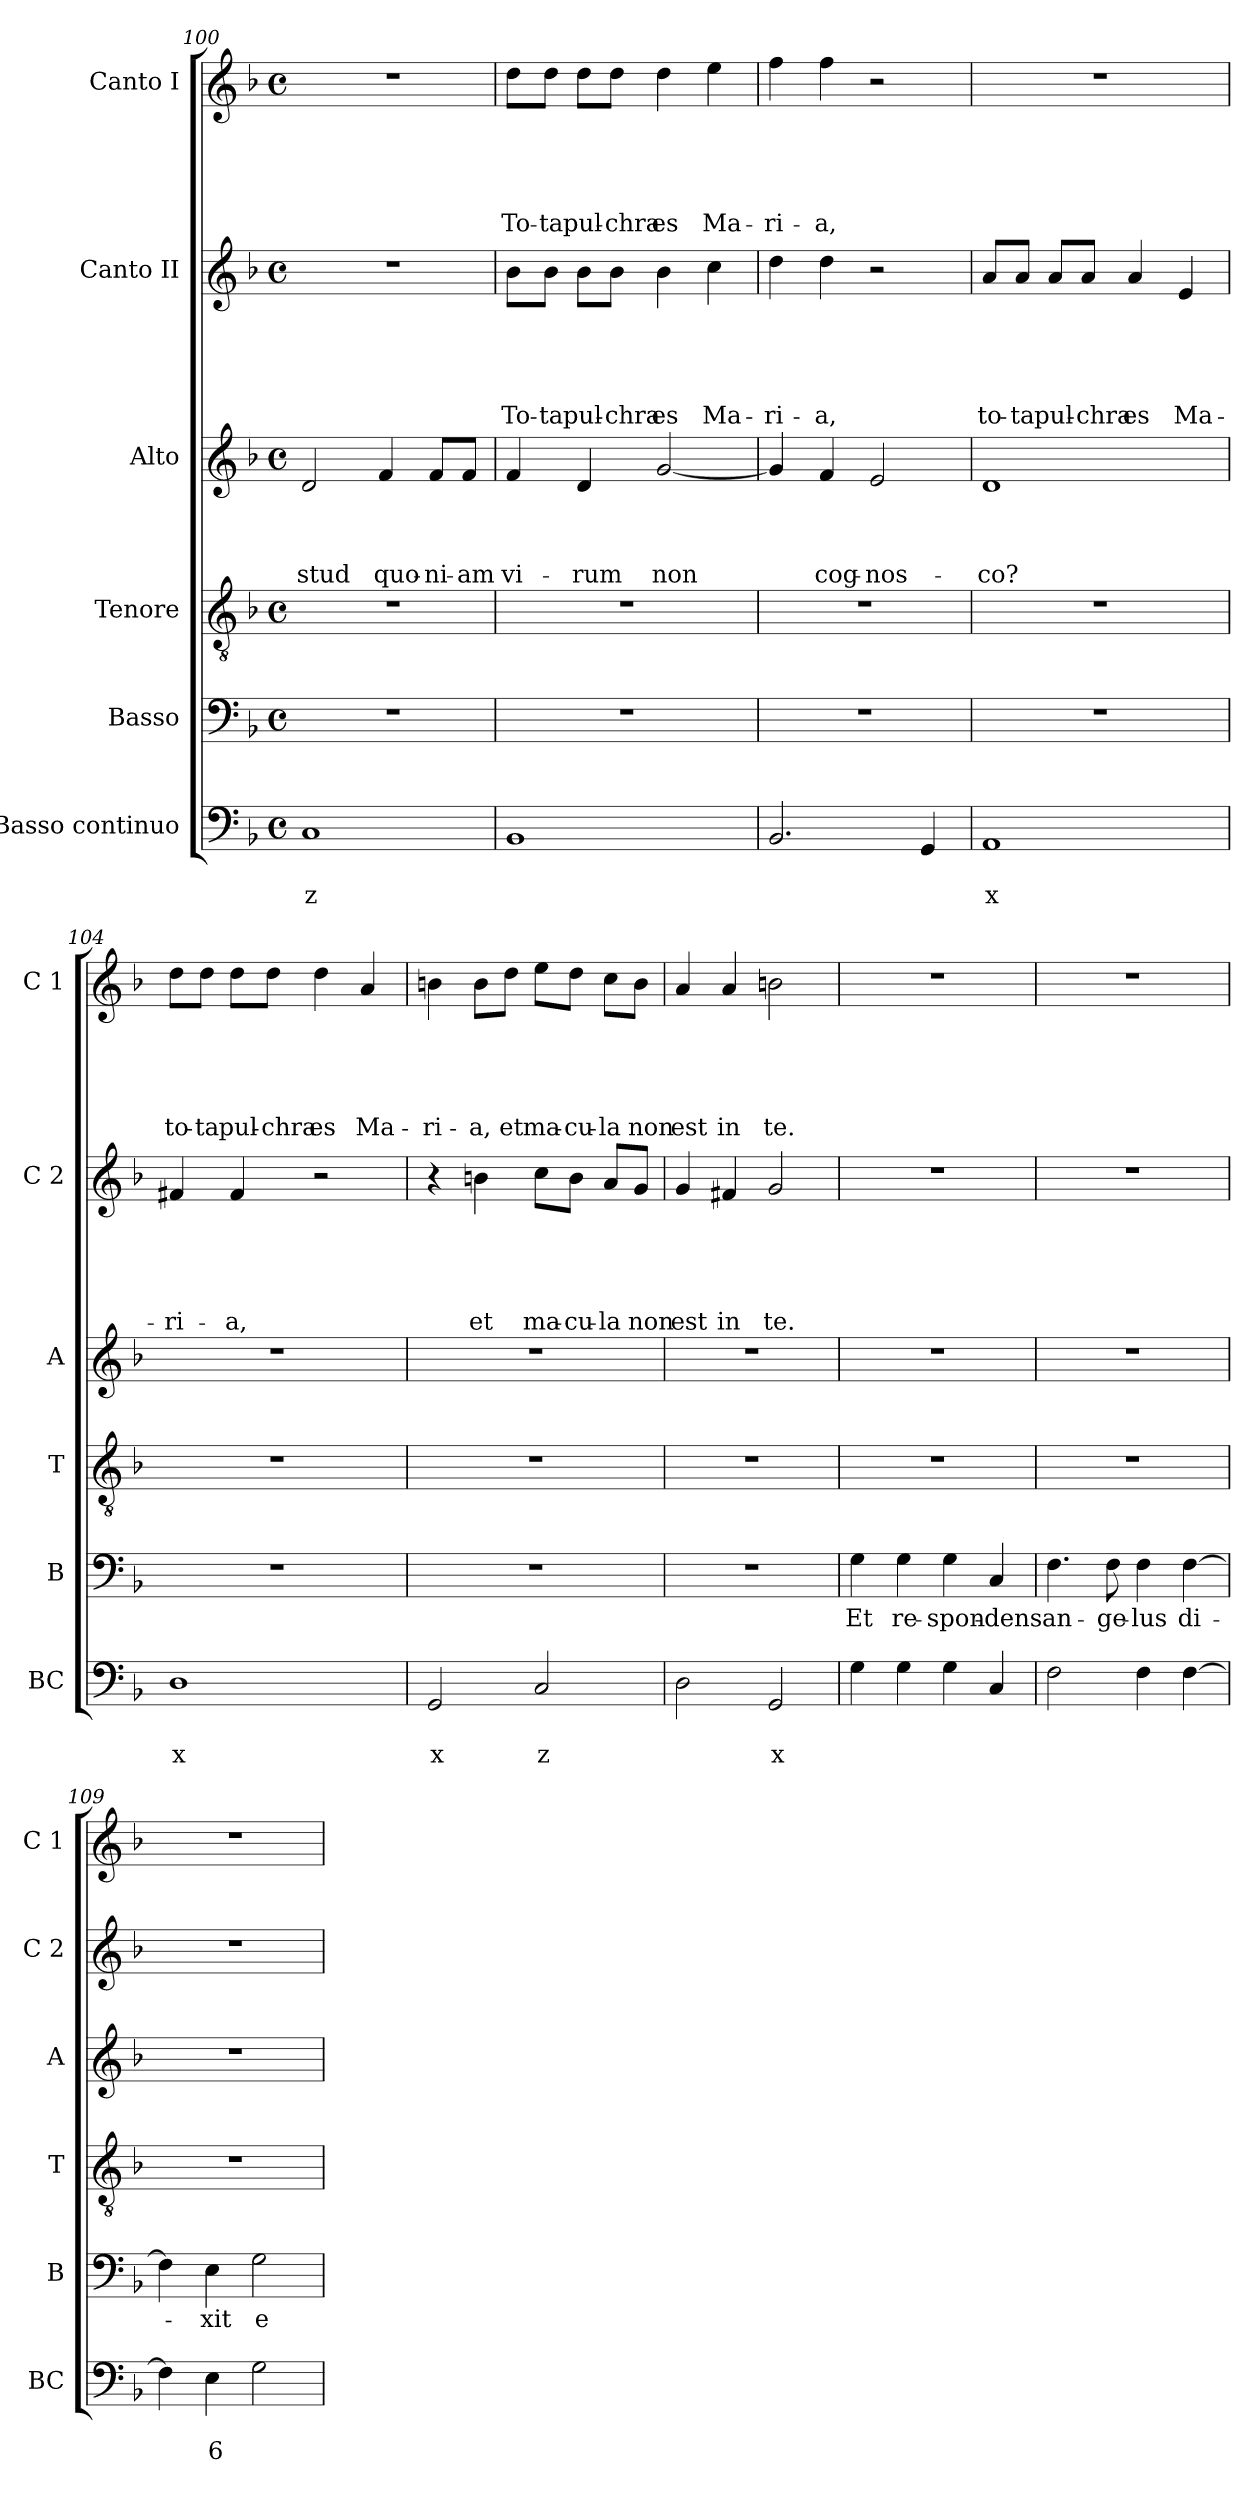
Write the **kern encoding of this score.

**kern	**text	**text	**kern	**text	**kern	**kern	**text	**text	**text	**text	**kern	**text	**text	**text	**text	**text	**kern	**text	**text	**text	**text	**text
*part6	*part6	*part6	*part5	*part5	*part4	*part3	*part3	*part3	*part3	*part3	*part2	*part2	*part2	*part2	*part2	*part2	*part1	*part1	*part1	*part1	*part1	*part1
*staff6	*staff6	*staff6	*staff5	*staff5	*staff4	*staff3	*staff3	*staff3	*staff3	*staff3	*staff2	*staff2	*staff2	*staff2	*staff2	*staff2	*staff1	*staff1	*staff1	*staff1	*staff1	*staff1
*I"Basso continuo	*	*	*I"Basso	*	*I"Tenore	*I"Alto	*	*	*	*	*I"Canto II	*	*	*	*	*	*I"Canto I	*	*	*	*	*
*I'BC	*	*	*I'B	*	*I'T	*I'A	*	*	*	*	*I'C 2	*	*	*	*	*	*I'C 1	*	*	*	*	*
*clefF4	*	*	*clefF4	*	*clefGv2	*clefG2	*	*	*	*	*clefG2	*	*	*	*	*	*clefG2	*	*	*	*	*
*k[b-]	*	*	*k[b-]	*	*k[b-]	*k[b-]	*	*	*	*	*k[b-]	*	*	*	*	*	*k[b-]	*	*	*	*	*
*F:	*	*	*F:	*	*F:	*F:	*	*	*	*	*F:	*	*	*	*	*	*F:	*	*	*	*	*
*M4/4	*	*	*M4/4	*	*M4/4	*M4/4	*	*	*	*	*M4/4	*	*	*	*	*	*M4/4	*	*	*	*	*
*met(c)	*	*	*met(c)	*	*met(c)	*met(c)	*	*	*	*	*met(c)	*	*	*	*	*	*met(c)	*	*	*	*	*
=100	=100	=100	=100	=100	=100	=100	=100	=100	=100	=100	=100	=100	=100	=100	=100	=100	=100	=100	=100	=100	=100	=100
!	!	!LO:LY:b	!	!	!	!	!	!	!	!LO:LY:b	!	!	!	!	!	!	!	!	!	!	!	!
1C	.	z	1r	.	1r	2d/	.	.	.	-stud	1r	.	.	.	.	.	1r	.	.	.	.	.
!	!	!	!	!	!	!	!	!	!	!LO:LY:b	!	!	!	!	!	!	!	!	!	!	!	!
.	.	.	.	.	.	4f/	.	.	.	quo-	.	.	.	.	.	.	.	.	.	.	.	.
!	!	!	!	!	!	!	!	!	!	!LO:LY:b	!	!	!	!	!	!	!	!	!	!	!	!
.	.	.	.	.	.	8f/L	.	.	.	-ni-	.	.	.	.	.	.	.	.	.	.	.	.
!	!	!	!	!	!	!	!	!	!	!LO:LY:b	!	!	!	!	!	!	!	!	!	!	!	!
.	.	.	.	.	.	8f/J	.	.	.	-am	.	.	.	.	.	.	.	.	.	.	.	.
=101	=101	=101	=101	=101	=101	=101	=101	=101	=101	=101	=101	=101	=101	=101	=101	=101	=101	=101	=101	=101	=101	=101
!	!	!	!	!	!	!	!	!	!	!LO:LY:b	!	!	!	!	!	!LO:LY:b	!	!	!	!	!	!LO:LY:b
1BB-	.	.	1r	.	1r	4f/	.	.	.	vi-	8b-\L	.	.	.	.	To-	8dd\L	.	.	.	.	To-
!	!	!	!	!	!	!	!	!	!	!	!	!	!	!	!	!LO:LY:b	!	!	!	!	!	!LO:LY:b
.	.	.	.	.	.	.	.	.	.	.	8b-\J	.	.	.	.	-ta	8dd\J	.	.	.	.	-ta
!	!	!	!	!	!	!	!	!	!	!LO:LY:b	!	!	!	!	!	!LO:LY:b	!	!	!	!	!	!LO:LY:b
.	.	.	.	.	.	4d/	.	.	.	-rum	8b-\L	.	.	.	.	pul-	8dd\L	.	.	.	.	pul-
!	!	!	!	!	!	!	!	!	!	!	!	!	!	!	!	!LO:LY:b	!	!	!	!	!	!LO:LY:b
.	.	.	.	.	.	.	.	.	.	.	8b-\J	.	.	.	.	-chra	8dd\J	.	.	.	.	-chra
!	!	!	!	!	!	!	!	!	!	!LO:LY:b	!	!	!	!	!	!LO:LY:b	!	!	!	!	!	!LO:LY:b
.	.	.	.	.	.	[2g/	.	.	.	non	4b-\	.	.	.	.	es	4dd\	.	.	.	.	es
!	!	!	!	!	!	!	!	!	!	!	!	!	!	!	!	!LO:LY:b	!	!	!	!	!	!LO:LY:b
.	.	.	.	.	.	.	.	.	.	.	4cc\	.	.	.	.	Ma-	4ee\	.	.	.	.	Ma-
=102	=102	=102	=102	=102	=102	=102	=102	=102	=102	=102	=102	=102	=102	=102	=102	=102	=102	=102	=102	=102	=102	=102
!	!	!	!	!	!	!	!	!	!	!	!	!	!	!	!	!LO:LY:b	!	!	!	!	!	!LO:LY:b
2.BB-/	.	.	1r	.	1r	4g/]	.	.	.	.	4dd\	.	.	.	.	-ri-	4ff\	.	.	.	.	-ri-
!	!	!	!	!	!	!	!	!	!	!LO:LY:b	!	!	!	!	!	!LO:LY:b	!	!	!	!	!	!LO:LY:b
.	.	.	.	.	.	4f/	.	.	.	cog-	4dd\	.	.	.	.	-a,	4ff\	.	.	.	.	-a,
!	!	!	!	!	!	!	!	!	!	!LO:LY:b	!	!	!	!	!	!	!	!	!	!	!	!
.	.	.	.	.	.	2e/	.	.	.	-nos-	2r	.	.	.	.	.	2r	.	.	.	.	.
4GG/	.	.	.	.	.	.	.	.	.	.	.	.	.	.	.	.	.	.	.	.	.	.
!!LO:PB:g=z
=103	=103	=103	=103	=103	=103	=103	=103	=103	=103	=103	=103	=103	=103	=103	=103	=103	=103	=103	=103	=103	=103	=103
!	!	!LO:LY:b	!	!	!	!	!	!	!	!LO:LY:b	!	!	!	!	!	!LO:LY:b	!	!	!	!	!	!
1AA	.	x	1r	.	1r	1d	.	.	.	-co?	8a/L	.	.	.	.	to-	1r	.	.	.	.	.
!	!	!	!	!	!	!	!	!	!	!	!	!	!	!	!	!LO:LY:b	!	!	!	!	!	!
.	.	.	.	.	.	.	.	.	.	.	8a/J	.	.	.	.	-ta	.	.	.	.	.	.
!	!	!	!	!	!	!	!	!	!	!	!	!	!	!	!	!LO:LY:b	!	!	!	!	!	!
.	.	.	.	.	.	.	.	.	.	.	8a/L	.	.	.	.	pul-	.	.	.	.	.	.
!	!	!	!	!	!	!	!	!	!	!	!	!	!	!	!	!LO:LY:b	!	!	!	!	!	!
.	.	.	.	.	.	.	.	.	.	.	8a/J	.	.	.	.	-chra	.	.	.	.	.	.
!	!	!	!	!	!	!	!	!	!	!	!	!	!	!	!	!LO:LY:b	!	!	!	!	!	!
.	.	.	.	.	.	.	.	.	.	.	4a/	.	.	.	.	es	.	.	.	.	.	.
!	!	!	!	!	!	!	!	!	!	!	!	!	!	!	!	!LO:LY:b	!	!	!	!	!	!
.	.	.	.	.	.	.	.	.	.	.	4e/	.	.	.	.	Ma-	.	.	.	.	.	.
=104	=104	=104	=104	=104	=104	=104	=104	=104	=104	=104	=104	=104	=104	=104	=104	=104	=104	=104	=104	=104	=104	=104
!	!	!LO:LY:b	!	!	!	!	!	!	!	!	!	!	!	!	!	!LO:LY:b	!	!	!	!	!	!LO:LY:b
1D	.	x	1r	.	1r	1r	.	.	.	.	4f#X/	.	.	.	.	-ri-	8dd\L	.	.	.	.	to-
!	!	!	!	!	!	!	!	!	!	!	!	!	!	!	!	!	!	!	!	!	!	!LO:LY:b
.	.	.	.	.	.	.	.	.	.	.	.	.	.	.	.	.	8dd\J	.	.	.	.	-ta
!	!	!	!	!	!	!	!	!	!	!	!	!	!	!	!	!LO:LY:b	!	!	!	!	!	!LO:LY:b
.	.	.	.	.	.	.	.	.	.	.	4f#/	.	.	.	.	-a,	8dd\L	.	.	.	.	pul-
!	!	!	!	!	!	!	!	!	!	!	!	!	!	!	!	!	!	!	!	!	!	!LO:LY:b
.	.	.	.	.	.	.	.	.	.	.	.	.	.	.	.	.	8dd\J	.	.	.	.	-chra
!	!	!	!	!	!	!	!	!	!	!	!	!	!	!	!	!	!	!	!	!	!	!LO:LY:b
.	.	.	.	.	.	.	.	.	.	.	2r	.	.	.	.	.	4dd\	.	.	.	.	es
!	!	!	!	!	!	!	!	!	!	!	!	!	!	!	!	!	!	!	!	!	!	!LO:LY:b
.	.	.	.	.	.	.	.	.	.	.	.	.	.	.	.	.	4a/	.	.	.	.	Ma-
=105	=105	=105	=105	=105	=105	=105	=105	=105	=105	=105	=105	=105	=105	=105	=105	=105	=105	=105	=105	=105	=105	=105
!	!	!LO:LY:b	!	!	!	!	!	!	!	!	!	!	!	!	!	!	!	!	!	!	!	!LO:LY:b
2GG/	.	x	1r	.	1r	1r	.	.	.	.	4r	.	.	.	.	.	4bn\	.	.	.	.	-ri-
!	!	!	!	!	!	!	!	!	!	!	!	!	!	!	!	!LO:LY:b	!	!	!	!	!	!LO:LY:b
.	.	.	.	.	.	.	.	.	.	.	4bn\	.	.	.	.	et	8b\L	.	.	.	.	-a,
!	!	!	!	!	!	!	!	!	!	!	!	!	!	!	!	!	!	!	!	!	!	!LO:LY:b
.	.	.	.	.	.	.	.	.	.	.	.	.	.	.	.	.	8dd\J	.	.	.	.	et
!	!	!LO:LY:b	!	!	!	!	!	!	!	!	!	!	!	!	!	!LO:LY:b	!	!	!	!	!	!LO:LY:b
2C/	.	z	.	.	.	.	.	.	.	.	8cc\L	.	.	.	.	ma-	8ee\L	.	.	.	.	ma-
!	!	!	!	!	!	!	!	!	!	!	!	!	!	!	!	!LO:LY:b	!	!	!	!	!	!LO:LY:b
.	.	.	.	.	.	.	.	.	.	.	8b\J	.	.	.	.	-cu-	8dd\J	.	.	.	.	-cu-
!	!	!	!	!	!	!	!	!	!	!	!	!	!	!	!	!LO:LY:b	!	!	!	!	!	!LO:LY:b
.	.	.	.	.	.	.	.	.	.	.	8a/L	.	.	.	.	-la	8cc\L	.	.	.	.	-la
!	!	!	!	!	!	!	!	!	!	!	!	!	!	!	!	!LO:LY:b	!	!	!	!	!	!LO:LY:b
.	.	.	.	.	.	.	.	.	.	.	8g/J	.	.	.	.	non	8b\J	.	.	.	.	non
=106	=106	=106	=106	=106	=106	=106	=106	=106	=106	=106	=106	=106	=106	=106	=106	=106	=106	=106	=106	=106	=106	=106
!	!	!	!	!	!	!	!	!	!	!	!	!	!	!	!	!LO:LY:b	!	!	!	!	!	!LO:LY:b
2D\	.	.	1r	.	1r	1r	.	.	.	.	4g/	.	.	.	.	est	4a/	.	.	.	.	est
!	!	!	!	!	!	!	!	!	!	!	!	!	!	!	!	!LO:LY:b	!	!	!	!	!	!LO:LY:b
.	.	.	.	.	.	.	.	.	.	.	4f#X/	.	.	.	.	in	4a/	.	.	.	.	in
!	!	!LO:LY:b	!	!	!	!	!	!	!	!	!	!	!	!	!	!LO:LY:b	!	!	!	!	!	!LO:LY:b
2GG/	.	x	.	.	.	.	.	.	.	.	2g/	.	.	.	.	te.	2bn\	.	.	.	.	te.
=107	=107	=107	=107	=107	=107	=107	=107	=107	=107	=107	=107	=107	=107	=107	=107	=107	=107	=107	=107	=107	=107	=107
!	!	!	!	!LO:LY:b	!	!	!	!	!	!	!	!	!	!	!	!	!	!	!	!	!	!
4G\	.	.	4G\	Et	1r	1r	.	.	.	.	1r	.	.	.	.	.	1r	.	.	.	.	.
!	!	!	!	!LO:LY:b	!	!	!	!	!	!	!	!	!	!	!	!	!	!	!	!	!	!
4G\	.	.	4G\	re-	.	.	.	.	.	.	.	.	.	.	.	.	.	.	.	.	.	.
!	!	!	!	!LO:LY:b	!	!	!	!	!	!	!	!	!	!	!	!	!	!	!	!	!	!
4G\	.	.	4G\	-spon-	.	.	.	.	.	.	.	.	.	.	.	.	.	.	.	.	.	.
!	!	!	!	!LO:LY:b	!	!	!	!	!	!	!	!	!	!	!	!	!	!	!	!	!	!
4C/	.	.	4C/	-dens	.	.	.	.	.	.	.	.	.	.	.	.	.	.	.	.	.	.
=108	=108	=108	=108	=108	=108	=108	=108	=108	=108	=108	=108	=108	=108	=108	=108	=108	=108	=108	=108	=108	=108	=108
!	!	!	!	!LO:LY:b	!	!	!	!	!	!	!	!	!	!	!	!	!	!	!	!	!	!
2F\	.	.	4.F\	an-	1r	1r	.	.	.	.	1r	.	.	.	.	.	1r	.	.	.	.	.
!	!	!	!	!LO:LY:b	!	!	!	!	!	!	!	!	!	!	!	!	!	!	!	!	!	!
.	.	.	8F\	-ge-	.	.	.	.	.	.	.	.	.	.	.	.	.	.	.	.	.	.
!	!	!	!	!LO:LY:b	!	!	!	!	!	!	!	!	!	!	!	!	!	!	!	!	!	!
4F\	.	.	4F\	-lus	.	.	.	.	.	.	.	.	.	.	.	.	.	.	.	.	.	.
!	!	!	!	!LO:LY:b	!	!	!	!	!	!	!	!	!	!	!	!	!	!	!	!	!	!
[4F\	.	.	[4F\	di-	.	.	.	.	.	.	.	.	.	.	.	.	.	.	.	.	.	.
!!LO:LB:g=z
=109	=109	=109	=109	=109	=109	=109	=109	=109	=109	=109	=109	=109	=109	=109	=109	=109	=109	=109	=109	=109	=109	=109
4F\]	.	.	4F\]	.	1r	1r	.	.	.	.	1r	.	.	.	.	.	1r	.	.	.	.	.
!	!	!LO:LY:b	!	!LO:LY:b	!	!	!	!	!	!	!	!	!	!	!	!	!	!	!	!	!	!
4E\	.	6	4E\	-xit	.	.	.	.	.	.	.	.	.	.	.	.	.	.	.	.	.	.
!	!	!	!	!LO:LY:b	!	!	!	!	!	!	!	!	!	!	!	!	!	!	!	!	!	!
2G\	.	.	2G\	e-	.	.	.	.	.	.	.	.	.	.	.	.	.	.	.	.	.	.
=	=	=	=	=	=	=	=	=	=	=	=	=	=	=	=	=	=	=	=	=	=	=
*-	*-	*-	*-	*-	*-	*-	*-	*-	*-	*-	*-	*-	*-	*-	*-	*-	*-	*-	*-	*-	*-	*-
